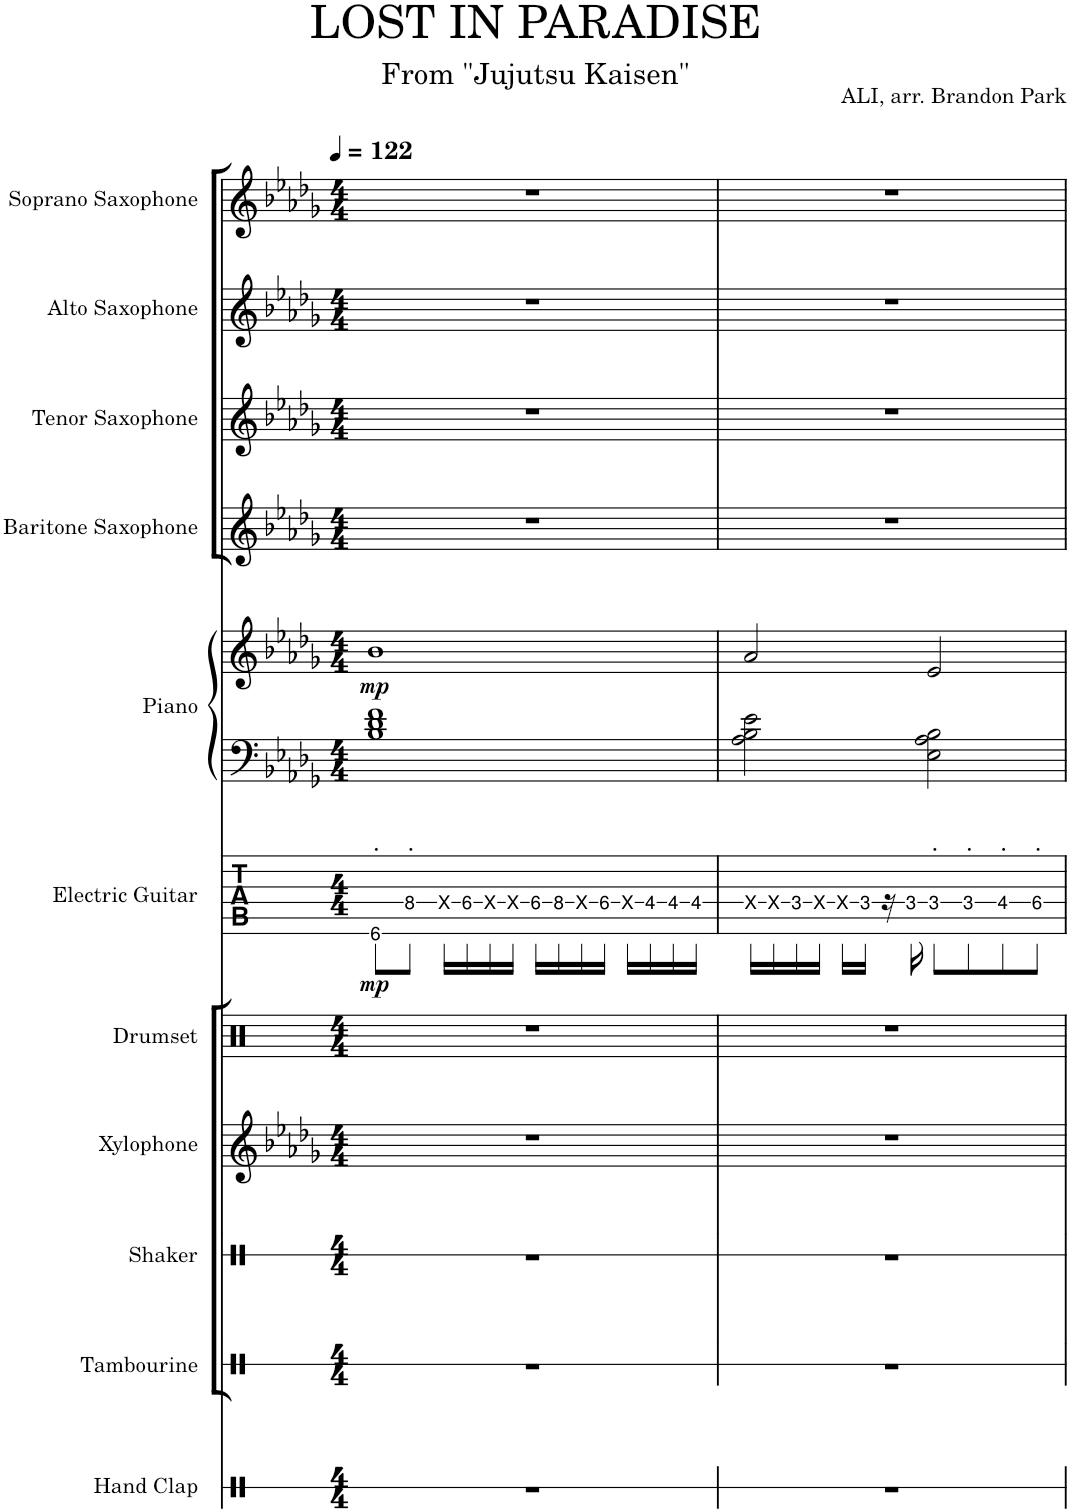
**kern	**kern	**kern	**kern	**kern	**kern	**dynam	**kern	**kern	**dynam	**kern	**kern	**kern	**kern
*part11	*part10	*part9	*part8	*part7	*part6	*part6	*part5	*part5	*part5	*part4	*part3	*part2	*part1
*staff12	*staff11	*staff10	*staff9	*staff8	*staff7	*staff7	*staff6	*staff5	*staff5/6	*staff4	*staff3	*staff2	*staff1
*I"Hand Clap	*I"Tambourine	*I"Shaker	*I"Xylophone	*I"Drumset	*I"Electric Guitar	*	*I"Piano	*	*	*I"Baritone Saxophone	*I"Tenor Saxophone	*I"Alto Saxophone	*I"Soprano Saxophone
*I'Hd. Clp.	*I'Tamb.	*I'Sh.	*I'Xyl.	*I'D. Set	*I'El. Guit.	*	*I'Pno.	*	*	*I'Bar. Sax.	*I'T. Sax.	*I'A. Sax.	*I'S. Sax.
*stria1	*stria1	*stria1	*	*	*stria6	*	*	*	*	*	*	*	*
*clefX	*clefX	*clefX	*clefG2	*clefX	*	*	*clefF4	*clefG2	*	*clefG2	*clefG2	*clefG2	*clefG2
*	*	*	*Trd-7c-12	*	*	*	*	*	*	*Trd12c21	*Trd8c14	*Trd5c9	*Trd1c2
*k[]	*k[]	*k[]	*k[b-e-a-d-g-]	*k[]	*k[b-e-a-d-g-]	*	*k[b-e-a-d-g-]	*k[b-e-a-d-g-]	*	*k[b-e-a-d-g-]	*k[b-e-a-d-g-]	*k[b-e-a-d-g-]	*k[b-e-a-d-g-]
*M4/4	*M4/4	*M4/4	*M4/4	*M4/4	*M4/4	*	*M4/4	*M4/4	*	*M4/4	*M4/4	*M4/4	*M4/4
*MM122	*MM122	*MM122	*MM122	*MM122	*MM122	*	*MM122	*MM122	*	*MM122	*MM122	*MM122	*MM122
=1	=1	=1	=1	=1	=1	=1	=1	=1	=1	=1	=1	=1	=1
!	!	!	!	!	!	!LO:DY:b	!	!	!LO:DY:b	!	!	!	!
1r	1r	1r	1r	1r	8BB-'\L	mp	1B- 1d- 1f	1b-	mp	1r	1r	1r	1r
.	.	.	.	.	8B-'\J	.	.	.	.	.	.	.	.
.	.	.	.	.	16A-\LL	.	.	.	.	.	.	.	.
.	.	.	.	.	16A-\	.	.	.	.	.	.	.	.
.	.	.	.	.	16A-\	.	.	.	.	.	.	.	.
.	.	.	.	.	16A-\JJ	.	.	.	.	.	.	.	.
.	.	.	.	.	16A-\LL	.	.	.	.	.	.	.	.
.	.	.	.	.	16B-\	.	.	.	.	.	.	.	.
.	.	.	.	.	16D\	.	.	.	.	.	.	.	.
.	.	.	.	.	16A-\JJ	.	.	.	.	.	.	.	.
.	.	.	.	.	16D\LL	.	.	.	.	.	.	.	.
.	.	.	.	.	16G-\	.	.	.	.	.	.	.	.
.	.	.	.	.	16G-\	.	.	.	.	.	.	.	.
.	.	.	.	.	16G-\JJ	.	.	.	.	.	.	.	.
=2	=2	=2	=2	=2	=2	=2	=2	=2	=2	=2	=2	=2	=2
1r	1r	1r	1r	1r	16D\LL	.	2A-\ 2B-\ 2e-\	2a-/	.	1r	1r	1r	1r
.	.	.	.	.	16D\	.	.	.	.	.	.	.	.
.	.	.	.	.	16F\	.	.	.	.	.	.	.	.
.	.	.	.	.	16F\JJ	.	.	.	.	.	.	.	.
.	.	.	.	.	16D\LL	.	.	.	.	.	.	.	.
.	.	.	.	.	16F\JJ	.	.	.	.	.	.	.	.
.	.	.	.	.	16r	.	.	.	.	.	.	.	.
.	.	.	.	.	16F\	.	.	.	.	.	.	.	.
.	.	.	.	.	8F'\L	.	2E-\ 2A-\ 2B-\	2e-/	.	.	.	.	.
.	.	.	.	.	8F'\	.	.	.	.	.	.	.	.
.	.	.	.	.	8G-'\	.	.	.	.	.	.	.	.
.	.	.	.	.	8A-'\J	.	.	.	.	.	.	.	.
=	=	=	=	=	=	=	=	=	=	=	=	=	=
*-	*-	*-	*-	*-	*-	*-	*-	*-	*-	*-	*-	*-	*-
